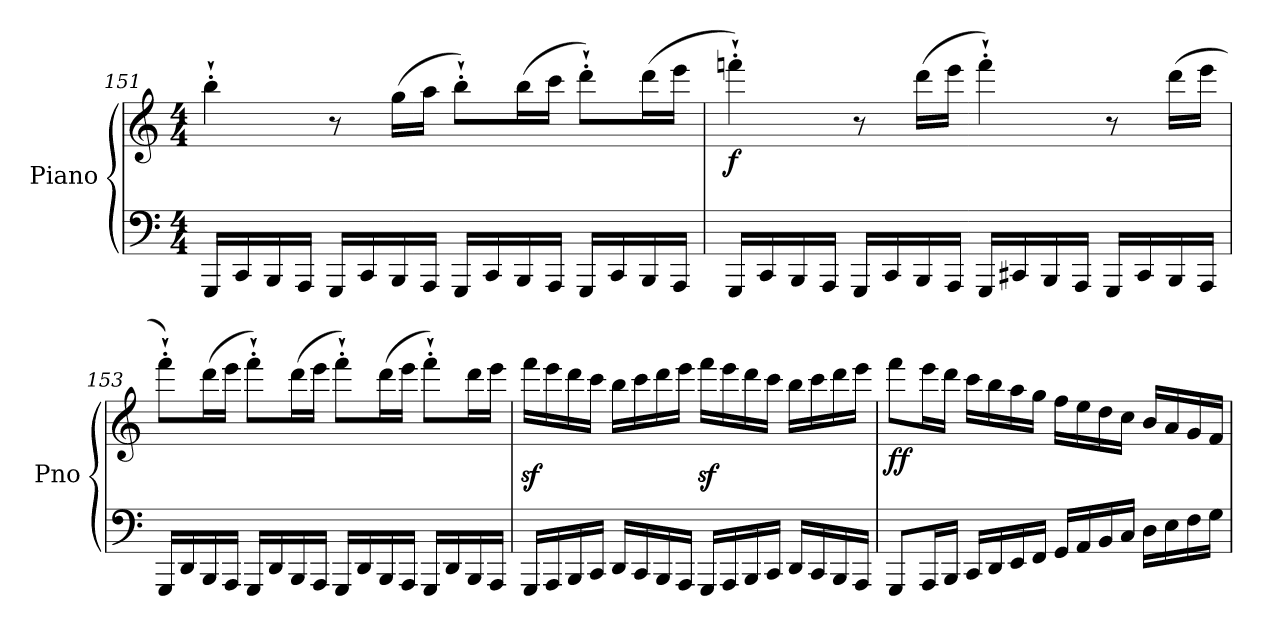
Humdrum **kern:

**kern	**kern	**dynam
*part1	*part1	*part1
*staff2	*staff1	*staff1/2
*I"Piano	*	*
*I'Pno	*	*
*clefF4	*clefG2	*
*k[]	*k[]	*
*M4/4	*M4/4	*
=151	=151	=151
!	!	!LO:DY:b
16GGG/LL	4bb'`\	other-dynamics
16CC/	.	.
16BBB/	.	.
16AAA/JJ	.	.
16GGG/LL	8r	.
16CC/	.	.
16BBB/	(16gg\LL	.
16AAA/JJ	16aa\JJ	.
16GGG/LL	8bb'`\L)	.
16CC/	.	.
16BBB/	(16bb\L	.
16AAA/JJ	16ccc\JJ	.
16GGG/LL	8ddd'`\L)	.
16CC/	.	.
16BBB/	(16ddd\L	.
16AAA/JJ	16eee\JJ	.
!!LO:LB:g=z
=152	=152	=152
!	!	!LO:DY:b
16GGG/LL	4fffn'`\)	f
16CC/	.	.
16BBB/	.	.
16AAA/JJ	.	.
16GGG/LL	8r	.
16CC/	.	.
16BBB/	(16ddd\LL	.
16AAA/JJ	16eee\JJ	.
16GGG/LL	4fff'`\)	.
16CC#X/	.	.
16BBB/	.	.
16AAA/JJ	.	.
16GGG/LL	8r	.
16CC#/	.	.
16BBB/	(16ddd\LL	.
16AAA/JJ	16eee\JJ	.
=153	=153	=153
16GGG/LL	8fff'`\L)	.
16DD/	.	.
16BBB/	(16ddd\L	.
16AAA/JJ	16eee\JJ	.
16GGG/LL	8fff'`\L)	.
16DD/	.	.
16BBB/	(16ddd\L	.
16AAA/JJ	16eee\JJ	.
16GGG/LL	8fff'`\L)	.
16DD/	.	.
16BBB/	(16ddd\L	.
16AAA/JJ	16eee\JJ	.
16GGG/LL	8fff'`\L)	.
16DD/	.	.
16BBB/	16ddd\L	.
16AAA/JJ	16eee\JJ	.
!!LO:LB:g=z
=154	=154	=154
16GGG/LL	16fffz<\LL	.
16AAA/	16eee\	.
16BBB/	16ddd\	.
16CC/JJ	16ccc\JJ	.
16DD/LL	16bb\LL	.
16CC/	16ccc\	.
16BBB/	16ddd\	.
16AAA/JJ	16eee\JJ	.
16GGG/LL	16fffz<\LL	.
16AAA/	16eee\	.
16BBB/	16ddd\	.
16CC/JJ	16ccc\JJ	.
16DD/LL	16bb\LL	.
16CC/	16ccc\	.
16BBB/	16ddd\	.
16AAA/JJ	16eee\JJ	.
=155	=155	=155
!	!	!LO:DY:b
8GGG/L	8fff\L	ff
16AAA/L	16eee\L	.
16BBB/JJ	16ddd\JJ	.
16CC/LL	16ccc\LL	.
16DD/	16bb\	.
16EE/	16aa\	.
16FF/JJ	16gg\JJ	.
16GG/LL	16ff\LL	.
16AA/	16ee\	.
16BB/	16dd\	.
16C/JJ	16cc\JJ	.
16D\LL	16b/LL	.
16E\	16a/	.
16F\	16g/	.
16G\JJ	16f/JJ	.
=	=	=
*-	*-	*-
